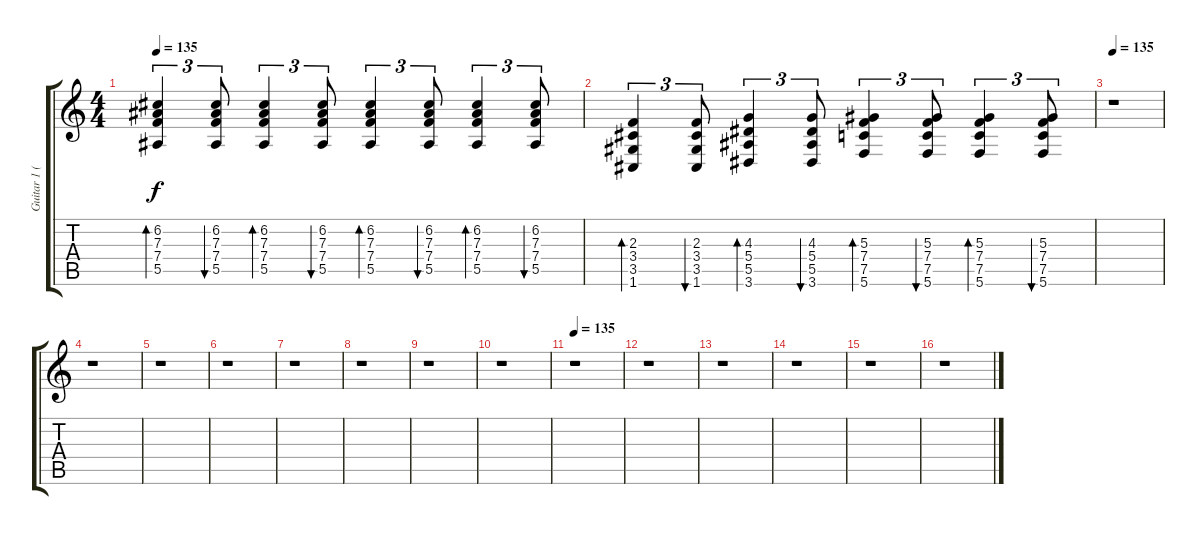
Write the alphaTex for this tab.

\track ("Guitar 1 (Clean)" "Guitar 1 (") {instrument acousticguitarsteel}
\staff {score tabs}
\tuning (C4 G3 Eb3 Bb2 F2 C2) {hide}
\ts (4 4)
\tempo 135
\clef g2
\ks c
(6.2 7.3 7.4 5.5).4{tu (3 2) bd 120 dy f} (6.2 7.3 7.4 5.5).8{tu (3 2) bu 120} (6.2 7.3 7.4 5.5).4{tu (3 2) bd 120} (6.2 7.3 7.4 5.5).8{tu (3 2) bu 120} (6.2 7.3 7.4 5.5).4{tu (3 2) bd 120} (6.2 7.3 7.4 5.5).8{tu (3 2) bu 120} (6.2 7.3 7.4 5.5).4{tu (3 2) bd 120} (6.2 7.3 7.4 5.5).8{tu (3 2) bu 120} |
(2.3 3.4 3.5 1.6).4{tu (3 2) bd 120} (2.3 3.4 3.5 1.6).8{tu (3 2) bu 120} (4.3 5.4 5.5 3.6).4{tu (3 2) bd 120} (4.3 5.4 5.5 3.6).8{tu (3 2) bu 120} (5.3 7.4 7.5 5.6).4{tu (3 2) bd 120} (5.3 7.4 7.5 5.6).8{tu (3 2) bu 120} (5.3 7.4 7.5 5.6).4{tu (3 2) bd 120} (5.3 7.4 7.5 5.6).8{tu (3 2) bu 120} |
\tempo 135
r.1 |
r.1 |
r.1 |
r.1 |
r.1 |
r.1 |
r.1 |
r.1 |
\tempo 135
r.1 |
r.1 |
r.1 |
r.1 |
r.1 |
r.1
